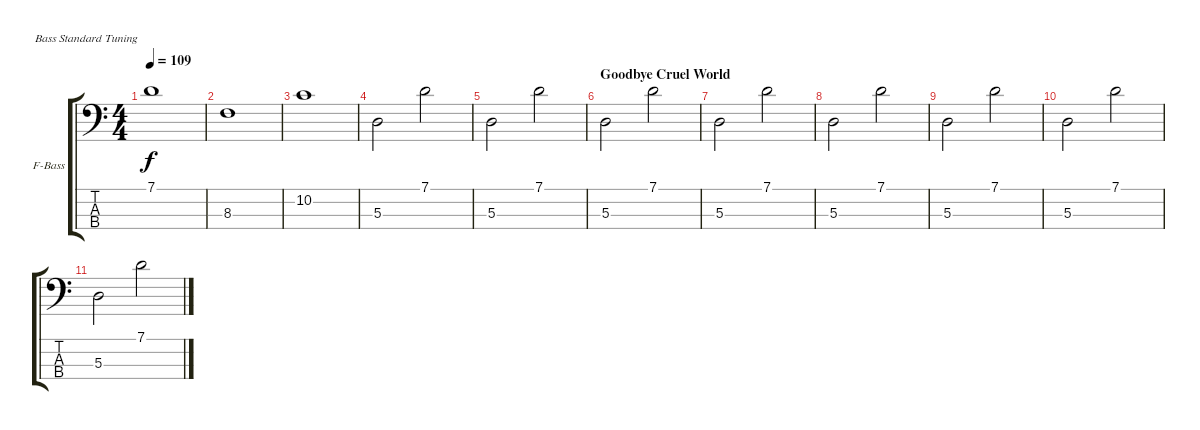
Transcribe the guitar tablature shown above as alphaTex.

\bracketExtendMode groupsimilarinstruments
\firstSystemTrackNameOrientation horizontal
\otherSystemsTrackNameOrientation horizontal
\track ("Bass" "F-Bass") {instrument fretlessbass}
\staff {score tabs}
\tuning (G2 D2 A1 E1)
\ts (4 4)
\tempo 109
\clef f4
\ks c
7.1{t}.1{dy f} |
8.3.1 |
10.2.1 |
5.3.2 7.1.2 |
5.3.2 7.1.2 |
\section ("" "Goodbye Cruel World")
5.3.2 7.1.2 |
5.3.2 7.1.2 |
5.3.2 7.1.2 |
5.3.2 7.1.2 |
5.3.2 7.1.2 |
5.3.2 7.1.2
